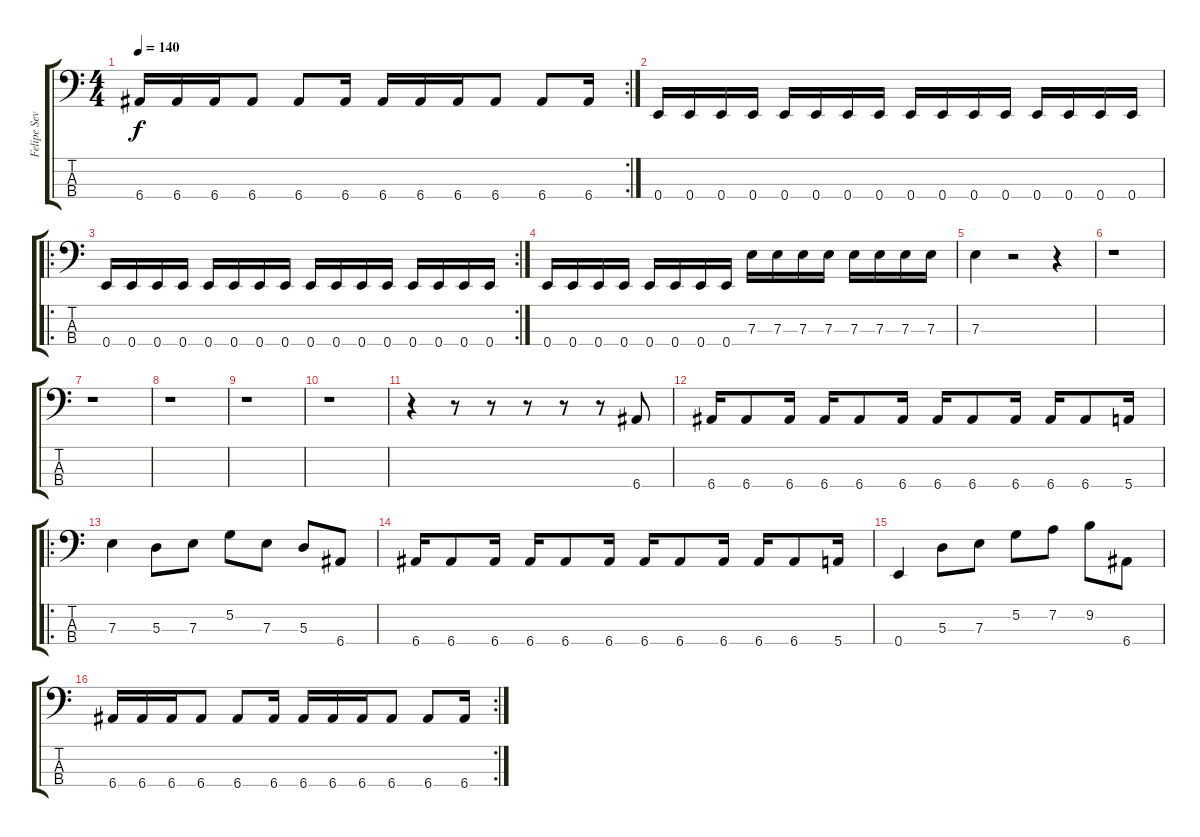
\track ("Felipe Severino" "Felipe Sev") {instrument electricbassfinger}
\staff {score tabs}
\tuning (G2 D2 A1 E1) {hide}
\rc 2
\ts (4 4)
\tempo 140
\clef f4
\ks c
6.4.16{dy f} 6.4.16 6.4.16 6.4.8 6.4.8 6.4.16 6.4.16 6.4.16 6.4.16 6.4.8 6.4.8 6.4.16 |
0.4.16 0.4.16 0.4.16 0.4.16 0.4.16 0.4.16 0.4.16 0.4.16 0.4.16 0.4.16 0.4.16 0.4.16 0.4.16 0.4.16 0.4.16 0.4.16 |
\ro
\rc 2
0.4.16 0.4.16 0.4.16 0.4.16 0.4.16 0.4.16 0.4.16 0.4.16 0.4.16 0.4.16 0.4.16 0.4.16 0.4.16 0.4.16 0.4.16 0.4.16 |
0.4.16 0.4.16 0.4.16 0.4.16 0.4.16 0.4.16 0.4.16 0.4.16 7.3.16 7.3.16 7.3.16 7.3.16 7.3.16 7.3.16 7.3.16 7.3.16 |
7.3.4 r.2 r.4 |
r.1 |
r.1 |
r.1 |
r.1 |
r.1 |
r.4 r.8 r.8 r.8 r.8 r.8 6.4.8 |
6.4.16 6.4.8 6.4.16 6.4.16 6.4.8 6.4.16 6.4.16 6.4.8 6.4.16 6.4.16 6.4.8 5.4.16 |
\ro
7.3.4 5.3.8 7.3.8 5.2.8 7.3.8 5.3.8 6.4.8 |
6.4.16 6.4.8 6.4.16 6.4.16 6.4.8 6.4.16 6.4.16 6.4.8 6.4.16 6.4.16 6.4.8 5.4.16 |
0.4.4 5.3.8 7.3.8 5.2.8 7.2.8 9.2.8 6.4.8 |
\rc 2
6.4.16 6.4.16 6.4.16 6.4.8 6.4.8 6.4.16 6.4.16 6.4.16 6.4.16 6.4.8 6.4.8 6.4.16
